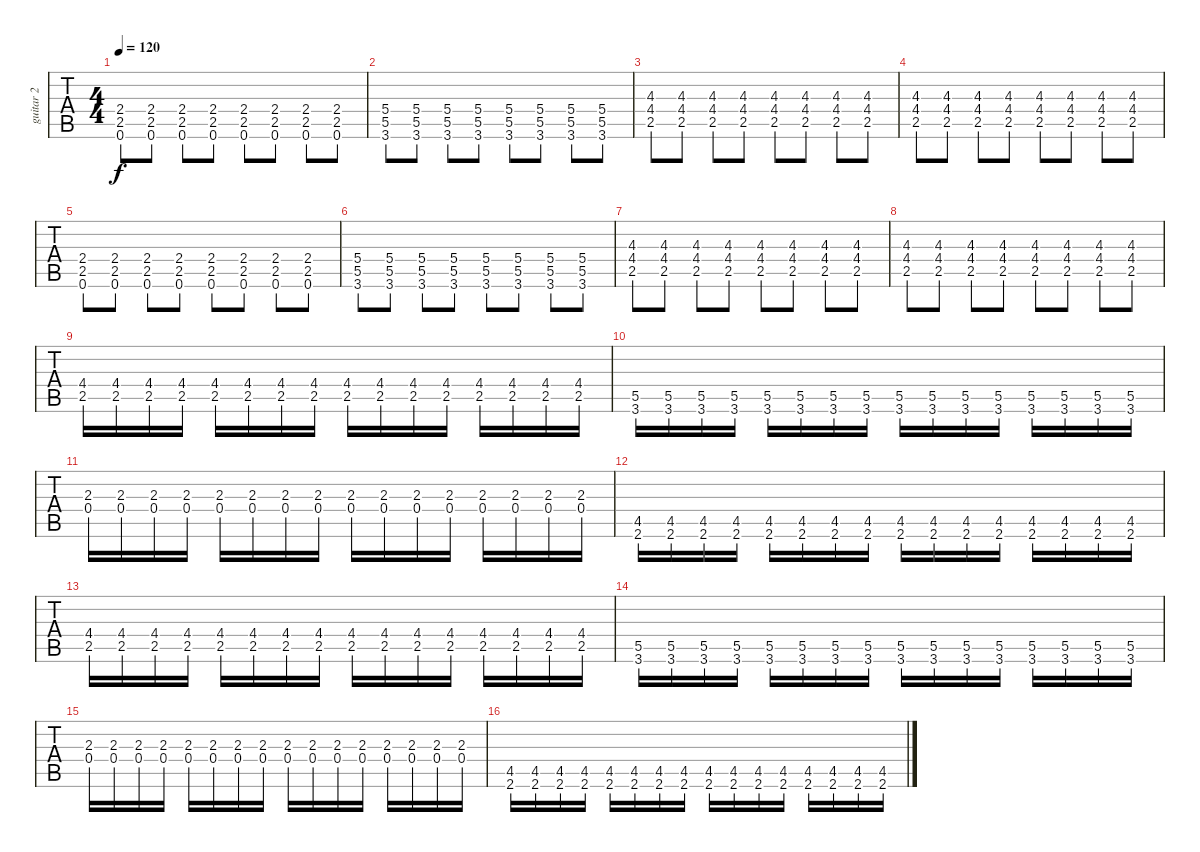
\track ("guitar 2" "guitar 2") {instrument distortionguitar}
\staff {tabs}
\tuning (D4 A3 F3 C3 G2 D2) {hide}
\ts (4 4)
\tempo 120
\clef g2
\ks eminor
(2.4 2.5 0.6).8{dy f} (2.4 2.5 0.6).8 (2.4 2.5 0.6).8 (2.4 2.5 0.6).8 (2.4 2.5 0.6).8 (2.4 2.5 0.6).8 (2.4 2.5 0.6).8 (2.4 2.5 0.6).8 |
(5.4 5.5 3.6).8 (5.4 5.5 3.6).8 (5.4 5.5 3.6).8 (5.4 5.5 3.6).8 (5.4 5.5 3.6).8 (5.4 5.5 3.6).8 (5.4 5.5 3.6).8 (5.4 5.5 3.6).8 |
(4.3 4.4 2.5).8 (4.3 4.4 2.5).8 (4.3 4.4 2.5).8 (4.3 4.4 2.5).8 (4.3 4.4 2.5).8 (4.3 4.4 2.5).8 (4.3 4.4 2.5).8 (4.3 4.4 2.5).8 |
(4.3 4.4 2.5).8 (4.3 4.4 2.5).8 (4.3 4.4 2.5).8 (4.3 4.4 2.5).8 (4.3 4.4 2.5).8 (4.3 4.4 2.5).8 (4.3 4.4 2.5).8 (4.3 4.4 2.5).8 |
(2.4 2.5 0.6).8 (2.4 2.5 0.6).8 (2.4 2.5 0.6).8 (2.4 2.5 0.6).8 (2.4 2.5 0.6).8 (2.4 2.5 0.6).8 (2.4 2.5 0.6).8 (2.4 2.5 0.6).8 |
(5.4 5.5 3.6).8 (5.4 5.5 3.6).8 (5.4 5.5 3.6).8 (5.4 5.5 3.6).8 (5.4 5.5 3.6).8 (5.4 5.5 3.6).8 (5.4 5.5 3.6).8 (5.4 5.5 3.6).8 |
(4.3 4.4 2.5).8 (4.3 4.4 2.5).8 (4.3 4.4 2.5).8 (4.3 4.4 2.5).8 (4.3 4.4 2.5).8 (4.3 4.4 2.5).8 (4.3 4.4 2.5).8 (4.3 4.4 2.5).8 |
(4.3 4.4 2.5).8 (4.3 4.4 2.5).8 (4.3 4.4 2.5).8 (4.3 4.4 2.5).8 (4.3 4.4 2.5).8 (4.3 4.4 2.5).8 (4.3 4.4 2.5).8 (4.3 4.4 2.5).8 |
(4.4 2.5).16 (4.4 2.5).16 (4.4 2.5).16 (4.4 2.5).16 (4.4 2.5).16 (4.4 2.5).16 (4.4 2.5).16 (4.4 2.5).16 (4.4 2.5).16 (4.4 2.5).16 (4.4 2.5).16 (4.4 2.5).16 (4.4 2.5).16 (4.4 2.5).16 (4.4 2.5).16 (4.4 2.5).16 |
(5.5 3.6).16 (5.5 3.6).16 (5.5 3.6).16 (5.5 3.6).16 (5.5 3.6).16 (5.5 3.6).16 (5.5 3.6).16 (5.5 3.6).16 (5.5 3.6).16 (5.5 3.6).16 (5.5 3.6).16 (5.5 3.6).16 (5.5 3.6).16 (5.5 3.6).16 (5.5 3.6).16 (5.5 3.6).16 |
(2.3 0.4).16 (2.3 0.4).16 (2.3 0.4).16 (2.3 0.4).16 (2.3 0.4).16 (2.3 0.4).16 (2.3 0.4).16 (2.3 0.4).16 (2.3 0.4).16 (2.3 0.4).16 (2.3 0.4).16 (2.3 0.4).16 (2.3 0.4).16 (2.3 0.4).16 (2.3 0.4).16 (2.3 0.4).16 |
(4.5 2.6).16 (4.5 2.6).16 (4.5 2.6).16 (4.5 2.6).16 (4.5 2.6).16 (4.5 2.6).16 (4.5 2.6).16 (4.5 2.6).16 (4.5 2.6).16 (4.5 2.6).16 (4.5 2.6).16 (4.5 2.6).16 (4.5 2.6).16 (4.5 2.6).16 (4.5 2.6).16 (4.5 2.6).16 |
(4.4 2.5).16 (4.4 2.5).16 (4.4 2.5).16 (4.4 2.5).16 (4.4 2.5).16 (4.4 2.5).16 (4.4 2.5).16 (4.4 2.5).16 (4.4 2.5).16 (4.4 2.5).16 (4.4 2.5).16 (4.4 2.5).16 (4.4 2.5).16 (4.4 2.5).16 (4.4 2.5).16 (4.4 2.5).16 |
(5.5 3.6).16 (5.5 3.6).16 (5.5 3.6).16 (5.5 3.6).16 (5.5 3.6).16 (5.5 3.6).16 (5.5 3.6).16 (5.5 3.6).16 (5.5 3.6).16 (5.5 3.6).16 (5.5 3.6).16 (5.5 3.6).16 (5.5 3.6).16 (5.5 3.6).16 (5.5 3.6).16 (5.5 3.6).16 |
(2.3 0.4).16 (2.3 0.4).16 (2.3 0.4).16 (2.3 0.4).16 (2.3 0.4).16 (2.3 0.4).16 (2.3 0.4).16 (2.3 0.4).16 (2.3 0.4).16 (2.3 0.4).16 (2.3 0.4).16 (2.3 0.4).16 (2.3 0.4).16 (2.3 0.4).16 (2.3 0.4).16 (2.3 0.4).16 |
(4.5 2.6).16 (4.5 2.6).16 (4.5 2.6).16 (4.5 2.6).16 (4.5 2.6).16 (4.5 2.6).16 (4.5 2.6).16 (4.5 2.6).16 (4.5 2.6).16 (4.5 2.6).16 (4.5 2.6).16 (4.5 2.6).16 (4.5 2.6).16 (4.5 2.6).16 (4.5 2.6).16 (4.5 2.6).16
